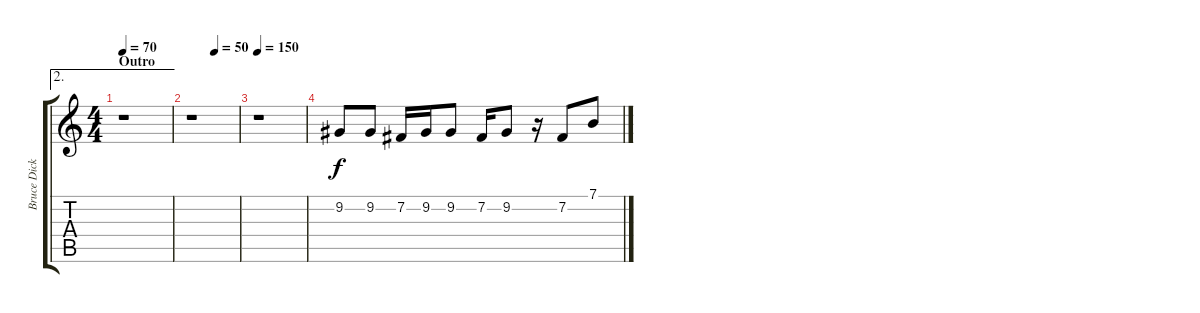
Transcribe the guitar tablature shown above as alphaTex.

\track ("Bruce Dickinson" "Bruce Dick") {instrument lead2sawtooth}
\staff {score tabs}
\tuning (E4 B3 G3 D3 A2 E2) {hide}
\ae 2
\ts (4 4)
\section ("" "Outro")
\tempo 70
\clef g2
\ks c
r.1{dy f} |
\tempo (50 0.5)
r.1 |
\tempo 150
r.1 |
9.2.8 9.2.8 7.2.16 9.2.16 9.2.8 7.2.16 9.2.8 r.16 7.2.8 7.1.8
